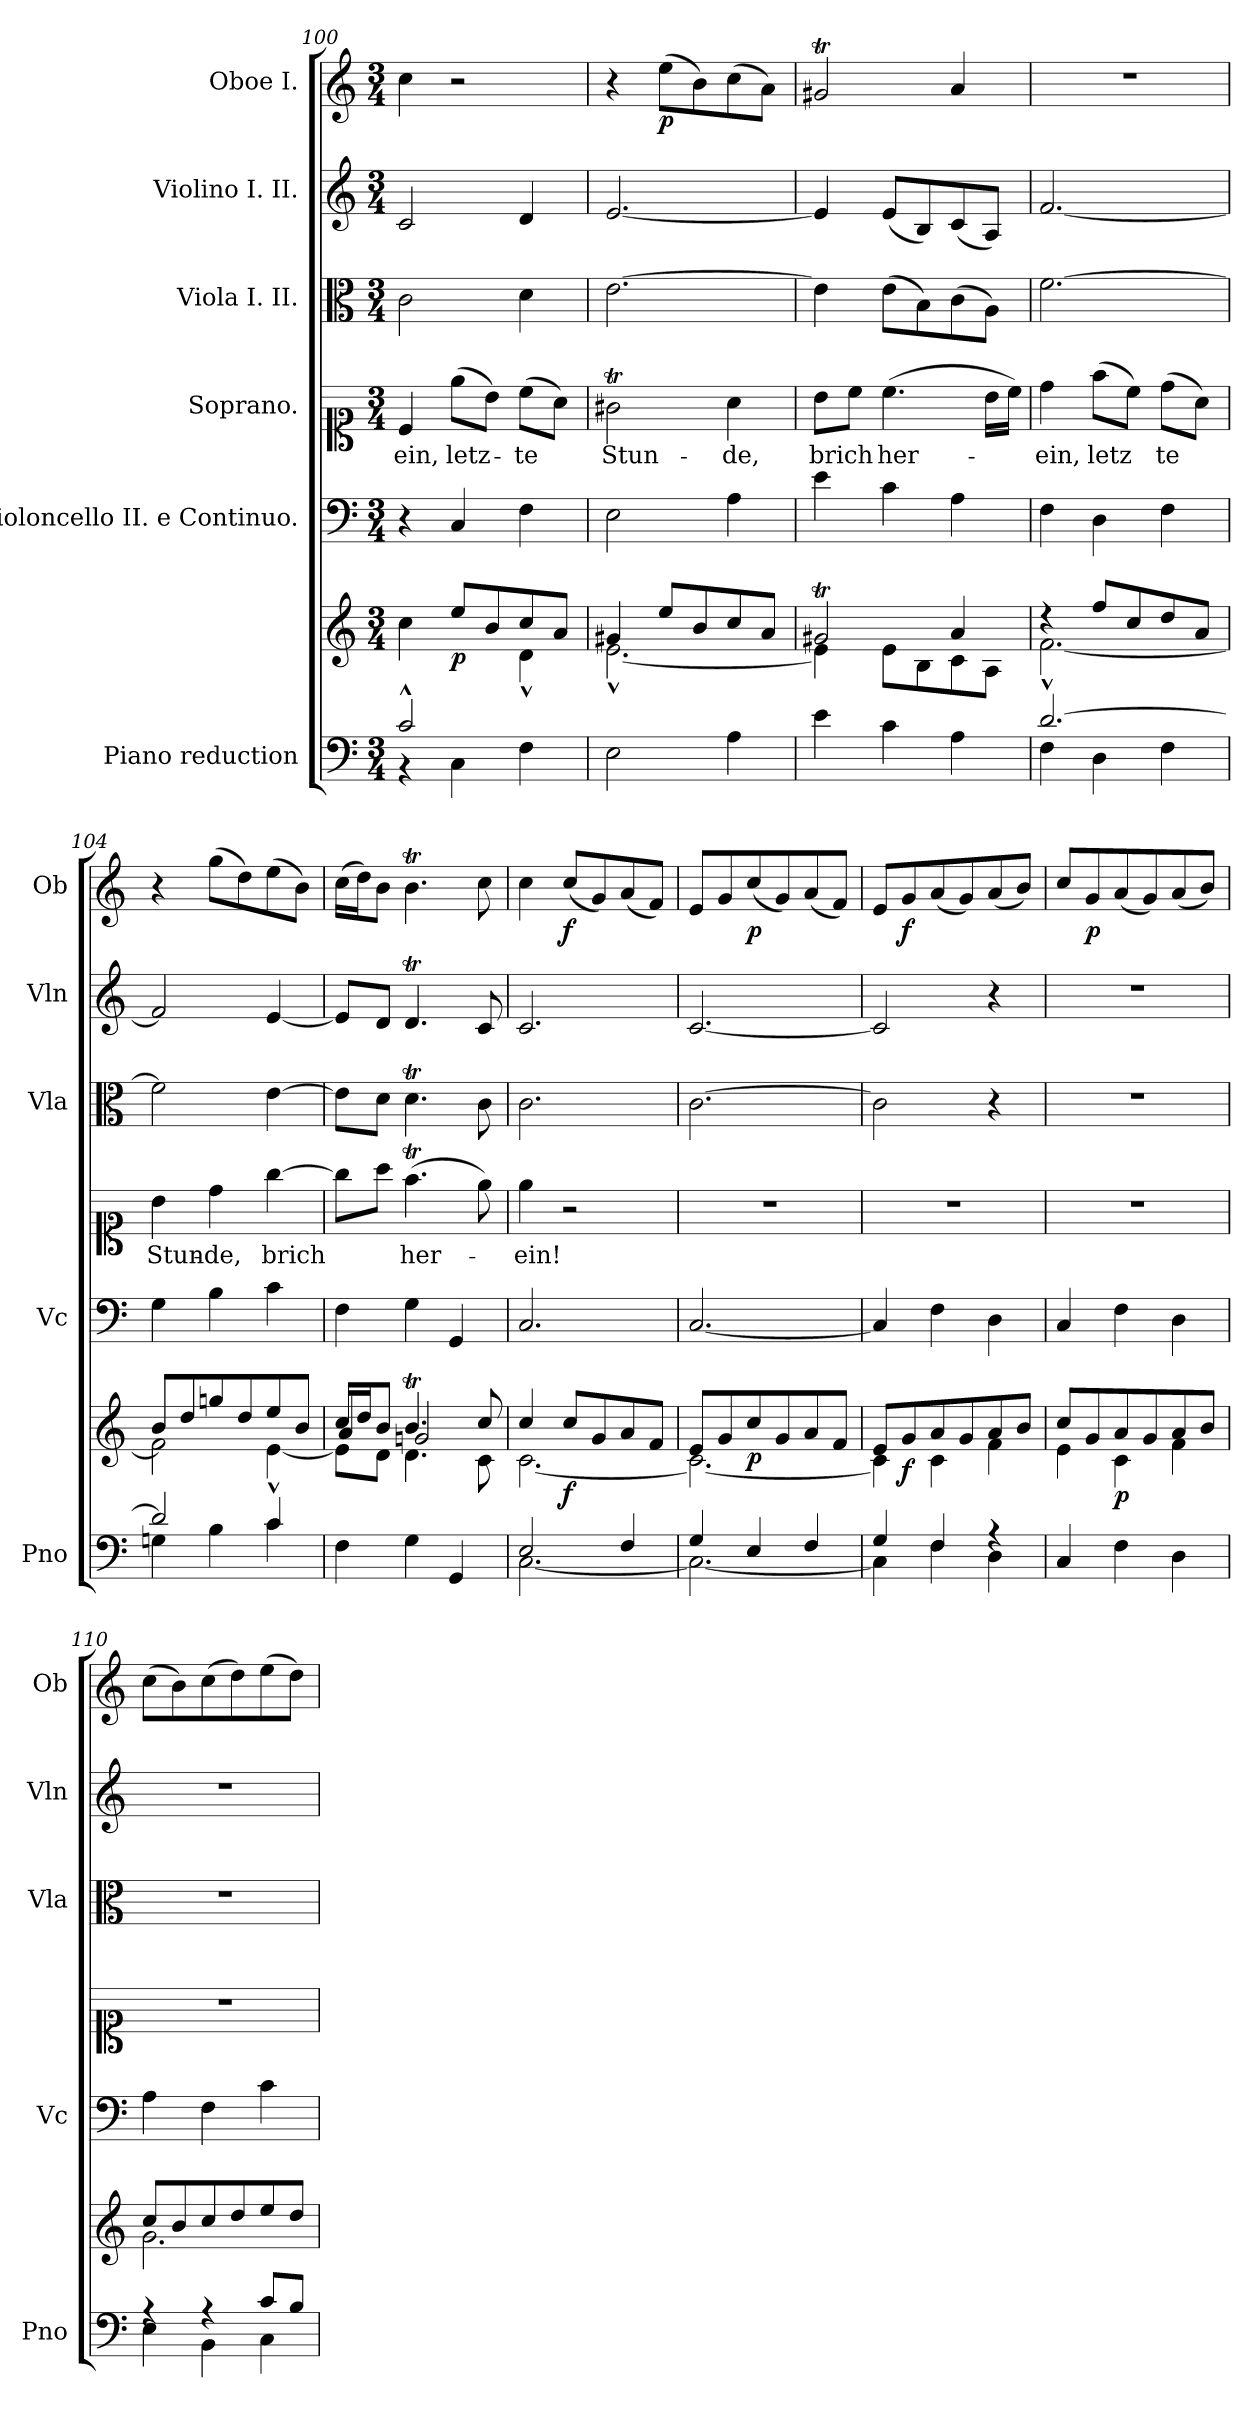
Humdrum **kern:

**kern	**kern	**dynam	**kern	**kern	**text	**kern	**kern	**kern	**dynam
*part6	*part6	*part6	*part5	*part4	*part4	*part3	*part2	*part1	*part1
*staff7	*staff6	*staff6/7	*staff5	*staff4	*staff4	*staff3	*staff2	*staff1	*staff1
*I"Piano reduction	*	*	*I"Violoncello II.  e Continuo.	*I"Soprano.	*	*I"Viola I. II.	*I"Violino I. II.	*I"Oboe I.	*
*I'Pno	*	*	*I'Vc	*	*	*I'Vla	*I'Vln	*I'Ob	*
*clefF4	*clefG2	*	*clefF4	*clefC1	*	*clefC3	*clefG2	*clefG2	*
*k[]	*k[]	*	*k[]	*k[]	*	*k[]	*k[]	*k[]	*
*M3/4	*M3/4	*	*M3/4	*M3/4	*	*M3/4	*M3/4	*M3/4	*
=100	=100	=100	=100	=100	=100	=100	=100	=100	=100
*^	*^	*	*	*	*	*	*	*	*
!	!	!	!	!	!	!	!LO:LY:b	!	!	!	!
2c^^/	4r	4cc\	2ryy	.	4r	4c/	ein,	2c\	2c/	4cc\	.
!	!	!	!	!LO:DY:b	!	!	!LO:LY:b	!	!	!	!
.	4C\	8ee/L	.	p	4C/	(>8ee\L	letz-	.	.	2r	.
.	.	8b/	.	.	.	8b\J)	.	.	.	.	.
!	!	!	!	!	!	!	!LO:LY:b	!	!	!	!
4ryy	4F\	8cc/	4d^^\	.	4F\	(>8cc\L	te	4d\	4d/	.	.
.	.	8a/J	.	.	.	8a\J)	.	.	.	.	.
*v	*v	*	*	*	*	*	*	*	*	*	*
=101	=101	=101	=101	=101	=101	=101	=101	=101	=101	=101
!	!	!	!	!	!	!LO:LY:b	!	!	!	!
2E\	4g#X/	[2.e^^\	.	2E\	2g#Xt\	Stun-	[2.e\	[2.e/	4r	.
!	!	!	!	!	!	!	!	!	!	!LO:DY:b
.	8ee/L	.	.	.	.	.	.	.	(>8ee\L	p
.	8b/	.	.	.	.	.	.	.	8b\)	.
!	!	!	!	!	!	!LO:LY:b	!	!	!	!
4A\	8cc/	.	.	4A\	4a\	-de,	.	.	(>8cc\	.
.	8a/J	.	.	.	.	.	.	.	8a\J)	.
=102	=102	=102	=102	=102	=102	=102	=102	=102	=102	=102
!	!	!	!	!	!	!LO:LY:b	!	!	!	!
4e\	2g#Xt/	4e\]	.	4e\	8b\L	brich	4e\]	4e/]	2g#Xt/	.
.	.	.	.	.	8cc\J	.	.	.	.	.
!	!	!	!	!	!	!LO:LY:b	!	!	!	!
4c\	.	8e\L	.	4c\	(>4.cc\	her-	(>8e\L	(<8e/L	.	.
.	.	8B\	.	.	.	.	8B\)	8B/)	.	.
4A\	4a/	8c\	.	4A\	.	.	(>8c\	(<8c/	4a/	.
.	.	8A\J	.	.	16b\LL	.	8A\J)	8A/J)	.	.
.	.	.	.	.	16cc\JJ)	.	.	.	.	.
=103	=103	=103	=103	=103	=103	=103	=103	=103	=103	=103
*^	*	*	*	*	*	*	*	*	*	*
!	!	!	!	!	!	!	!LO:LY:b	!	!	!	!
[2.d/	4F\	4r	[2.f^^\	.	4F\	4dd\	-ein,	[2.f\	[2.f/	2.r	.
!	!	!	!	!	!	!	!LO:LY:b	!	!	!	!
.	4D\	8ff/L	.	.	4D\	(>8ff\L	letz	.	.	.	.
.	.	8cc/	.	.	.	8cc\J)	.	.	.	.	.
!	!	!	!	!	!	!	!LO:LY:b	!	!	!	!
.	4F\	8dd/	.	.	4F\	(>8dd\L	te	.	.	.	.
.	.	8a/J	.	.	.	8a\J)	.	.	.	.	.
!!LO:LB:g=z
=104	=104	=104	=104	=104	=104	=104	=104	=104	=104	=104	=104
!	!	!	!	!	!	!	!LO:LY:b	!	!	!	!
2d/]	4Gn\	8b/L	2f\]	.	4G\	4b\	Stun-	2f\]	2f/]	4r	.
.	.	8dd/	.	.	.	.	.	.	.	.	.
!	!	!	!	!	!	!	!LO:LY:b	!	!	!	!
.	4B\	8ggn/	.	.	4B\	4dd\	-de,	.	.	(>8gg\L	.
.	.	8dd/	.	.	.	.	.	.	.	8dd\)	.
!	!	!	!	!	!	!	!LO:LY:b	!	!	!	!
4c/	4c\	8ee/	[4e^^\	.	4c\	[4gg\	brich	[4e\	[4e/	(>8ee\	.
.	.	8b/J	.	.	.	.	.	.	.	8b\J)	.
*v	*v	*	*	*	*	*	*	*	*	*	*
=105	=105	=105	=105	=105	=105	=105	=105	=105	=105	=105
*	*	*^	*	*	*	*	*	*	*	*
4F\	16cc/LL	8e\L]	4a/	.	4F\	8gg\L]	.	8e\L]	8e/L]	(>16cc\LL	.
.	16dd/J	.	.	.	.	.	.	.	.	16dd\J)	.
.	8b/J	8d\J	.	.	.	8aa\J	.	8d\J	8d/J	8b\J	.
!	!	!	!	!	!	!	!LO:LY:b	!	!	!	!
4G\	4.bt/	4.d\	2gn/	.	4G\	(>4.ffT\	her-	4.dT\	4.dT/	4.bt\	.
4GG/	.	.	.	.	4GG/	.	.	.	.	.	.
.	8cc/	8c\	.	.	.	8ee\)	.	8c\	8c/	8cc\	.
*	*	*v	*v	*	*	*	*	*	*	*	*
=106	=106	=106	=106	=106	=106	=106	=106	=106	=106	=106
*^	*	*	*	*	*	*	*	*	*	*
!	!	!	!	!	!	!	!LO:LY:b	!	!	!	!
2E/	[2.C\	4cc/	[2.c\	.	2.C/	4ee\	-ein!	2.c\	2.c/	4cc\	.
!	!	!	!	!LO:DY:b	!	!	!	!	!	!	!LO:DY:b
.	.	8cc/L	.	f	.	2r	.	.	.	(<8cc/L	f
.	.	8g/	.	.	.	.	.	.	.	8g/)	.
4F/	.	8a/	.	.	.	.	.	.	.	(<8a/	.
.	.	8f/J	.	.	.	.	.	.	.	8f/J)	.
=107	=107	=107	=107	=107	=107	=107	=107	=107	=107	=107	=107
4G/	2.C\_	8e/L	2.c\_	.	[2.C/	2.r	.	[2.c\	[2.c/	8e/L	.
.	.	8g/	.	.	.	.	.	.	.	8g/	.
!	!	!	!	!LO:DY:b	!	!	!	!	!	!	!LO:DY:b
4E/	.	8cc/	.	p	.	.	.	.	.	(<8cc/	p
.	.	8g/	.	.	.	.	.	.	.	8g/)	.
4F/	.	8a/	.	.	.	.	.	.	.	(<8a/	.
.	.	8f/J	.	.	.	.	.	.	.	8f/J)	.
=108	=108	=108	=108	=108	=108	=108	=108	=108	=108	=108	=108
4G/	4C\]	8e/L	4c\]	.	4C/]	2.r	.	2c\]	2c/]	8e/L	.
!	!	!	!	!LO:DY:b	!	!	!	!	!	!	!LO:DY:b
.	.	8g/	.	f	.	.	.	.	.	8g/	f
4F/	4F\	8a/	4c\	.	4F\	.	.	.	.	(<8a/	.
.	.	8g/	.	.	.	.	.	.	.	8g/)	.
4rA	4D\	8a/	4f\	.	4D\	.	.	4r	4r	(<8a/	.
.	.	8b/J	.	.	.	.	.	.	.	8b/J)	.
*v	*v	*	*	*	*	*	*	*	*	*	*
=109	=109	=109	=109	=109	=109	=109	=109	=109	=109	=109
4C/	8cc/L	4e\	.	4C/	2.r	.	2.r	2.r	8cc/L	.
!	!	!	!	!	!	!	!	!	!	!LO:DY:b
.	8g/	.	.	.	.	.	.	.	8g/	p
!	!	!	!LO:DY:b	!	!	!	!	!	!	!
4F\	8a/	4c\	p	4F\	.	.	.	.	(<8a/	.
.	8g/	.	.	.	.	.	.	.	8g/)	.
4D\	8a/	4f\	.	4D\	.	.	.	.	(<8a/	.
.	8b/J	.	.	.	.	.	.	.	8b/J)	.
=110	=110	=110	=110	=110	=110	=110	=110	=110	=110	=110
*^	*	*	*	*	*	*	*	*	*	*
4rA	4E\	8cc/L	2.g\	.	4A\	2.r	.	2.r	2.r	(>8cc\L	.
.	.	8b/	.	.	.	.	.	.	.	8b\)	.
4rA	4BB\	8cc/	.	.	4F\	.	.	.	.	(>8cc\	.
.	.	8dd/	.	.	.	.	.	.	.	8dd\)	.
8c/L	4C\	8ee/	.	.	4c\	.	.	.	.	(>8ee\	.
8B/J	.	8dd/J	.	.	.	.	.	.	.	8dd\J)	.
*v	*v	*	*	*	*	*	*	*	*	*	*
*	*v	*v	*	*	*	*	*	*	*	*
=	=	=	=	=	=	=	=	=	=
*-	*-	*-	*-	*-	*-	*-	*-	*-	*-
